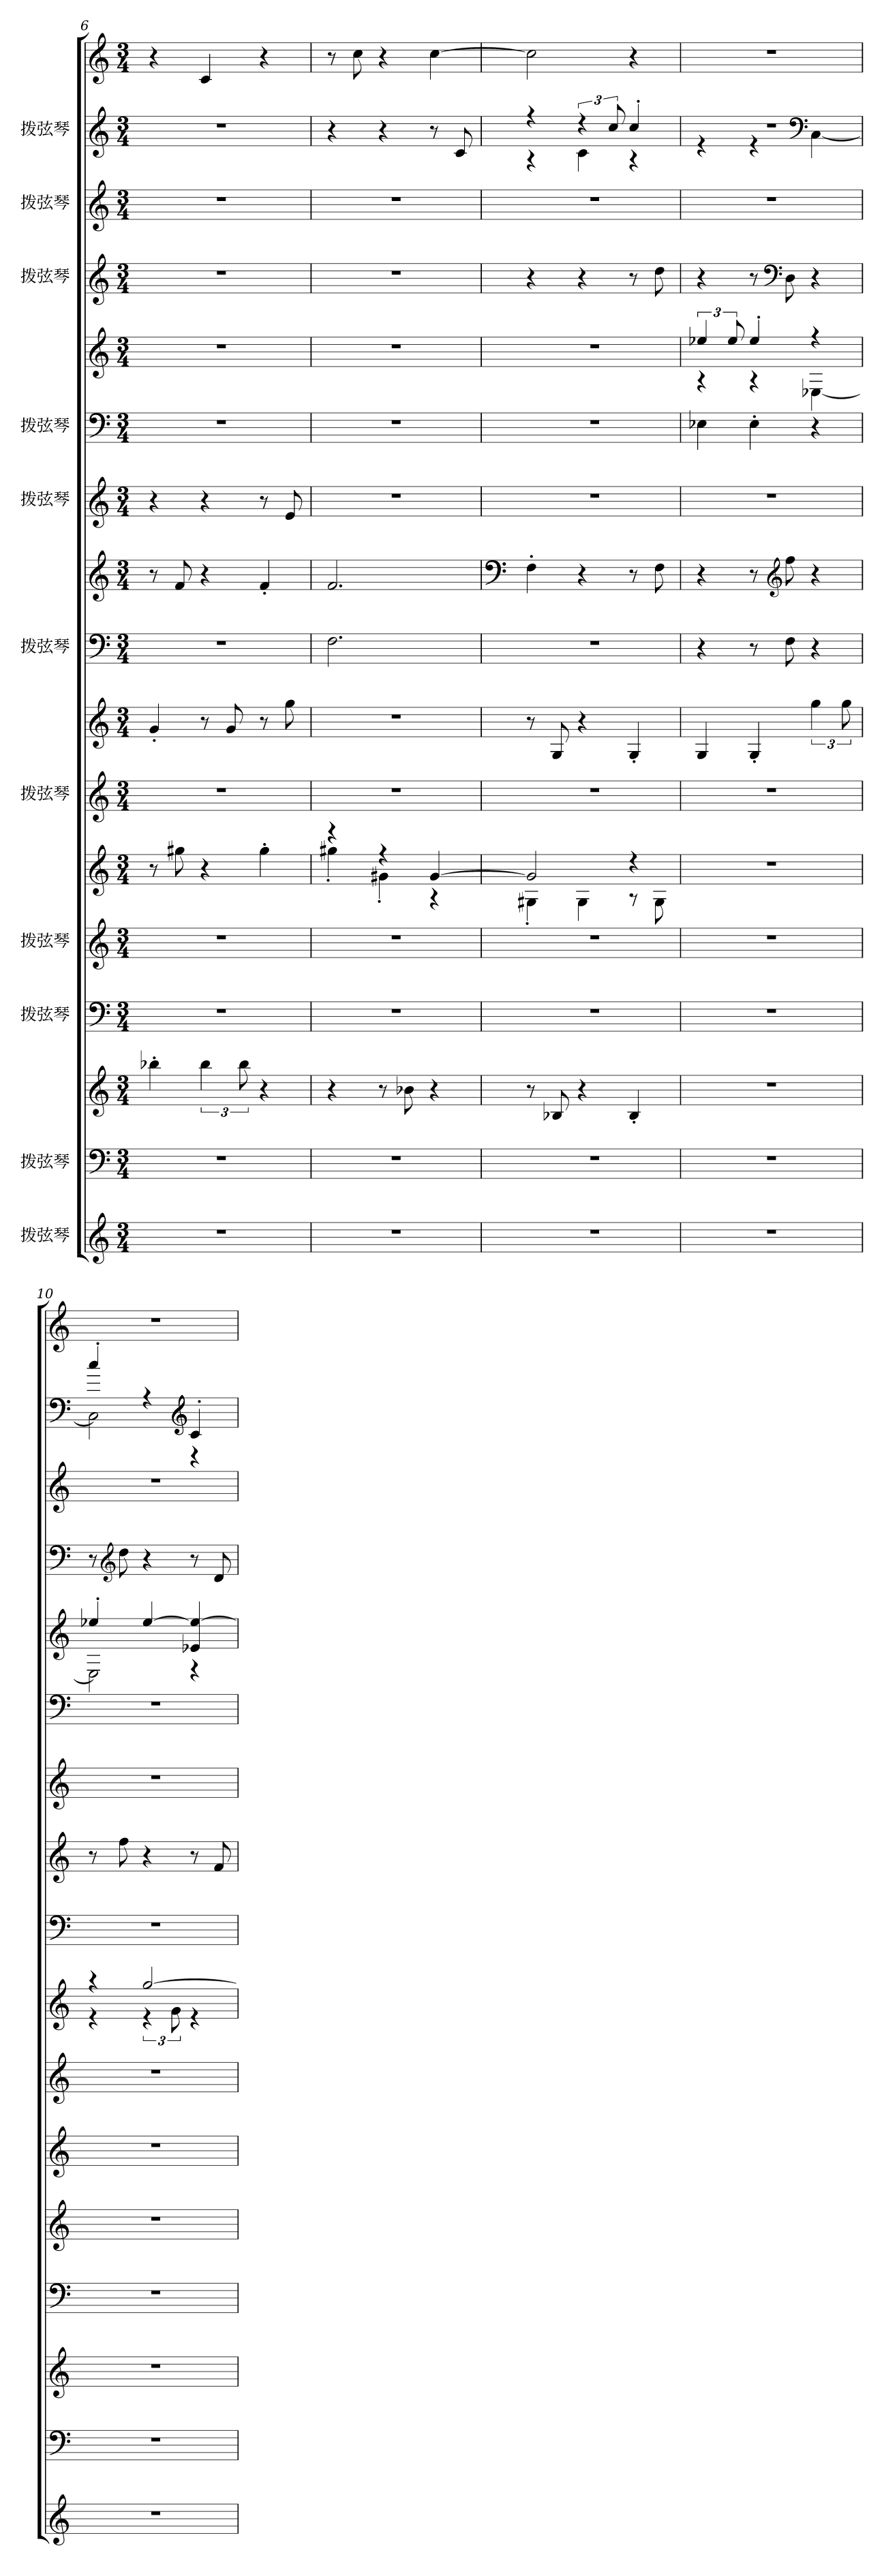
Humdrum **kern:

**kern	**kern	**kern	**kern	**kern	**kern	**kern	**kern	**kern	**kern	**kern	**kern	**kern	**kern	**kern	**kern	**kern
*part11	*part10	*part10	*part9	*part8	*part8	*part7	*part7	*part6	*part6	*part5	*part4	*part4	*part3	*part2	*part1	*part1
*staff17	*staff16	*staff15	*staff14	*staff13	*staff12	*staff11	*staff10	*staff9	*staff8	*staff7	*staff6	*staff5	*staff4	*staff3	*staff2	*staff1
*I"拨弦琴	*I"拨弦琴	*	*I"拨弦琴	*I"拨弦琴	*	*I"拨弦琴	*	*I"拨弦琴	*	*I"拨弦琴	*I"拨弦琴	*	*I"拨弦琴	*I"拨弦琴	*I"拨弦琴	*
!!LO:PB:g=z
*clefG2	*clefF4	*clefG2	*clefF4	*clefG2	*clefG2	*clefG2	*clefG2	*clefF4	*clefG2	*clefG2	*clefF4	*clefG2	*clefG2	*clefG2	*clefG2	*clefG2
*k[]	*k[]	*k[]	*k[]	*k[]	*k[]	*k[]	*k[]	*k[]	*k[]	*k[]	*k[]	*k[]	*k[]	*k[]	*k[]	*k[]
*M3/4	*M3/4	*M3/4	*M3/4	*M3/4	*M3/4	*M3/4	*M3/4	*M3/4	*M3/4	*M3/4	*M3/4	*M3/4	*M3/4	*M3/4	*M3/4	*M3/4
=6	=6	=6	=6	=6	=6	=6	=6	=6	=6	=6	=6	=6	=6	=6	=6	=6
2.r	2.r	4bb-X'\	2.r	2.r	8r	2.r	4g'/	2.r	8r	4r	2.r	2.r	2.r	2.r	2.r	4r
.	.	.	.	.	8gg#X\	.	.	.	8f/	.	.	.	.	.	.	.
.	.	6bb-\	.	.	4r	.	8r	.	4r	4r	.	.	.	.	.	4c/
.	.	.	.	.	.	.	8g/	.	.	.	.	.	.	.	.	.
.	.	12bb-\	.	.	.	.	.	.	.	.	.	.	.	.	.	.
.	.	4r	.	.	4gg#'\	.	8r	.	4f'/	8r	.	.	.	.	.	4r
.	.	.	.	.	.	.	8gg\	.	.	8e/	.	.	.	.	.	.
=7	=7	=7	=7	=7	=7	=7	=7	=7	=7	=7	=7	=7	=7	=7	=7	=7
*	*	*	*	*	*^	*	*	*	*	*	*	*	*	*	*	*
2.r	2.r	4r	2.r	2.r	4r	4gg#X'\	2.r	2.r	2.F\	2.f/	2.r	2.r	2.r	2.r	2.r	4r	8r
.	.	.	.	.	.	.	.	.	.	.	.	.	.	.	.	.	8cc\
.	.	8r	.	.	4r	4g#X'\	.	.	.	.	.	.	.	.	.	4r	4r
.	.	8b-X\	.	.	.	.	.	.	.	.	.	.	.	.	.	.	.
.	.	4r	.	.	[4g#/	4r	.	.	.	.	.	.	.	.	.	8r	[4cc\
.	.	.	.	.	.	.	.	.	.	.	.	.	.	.	.	8c/	.
=8	=8	=8	=8	=8	=8	=8	=8	=8	=8	=8	=8	=8	=8	=8	=8	=8	=8
*	*	*	*	*	*	*	*	*	*	*clefF4	*	*	*	*	*	*	*
*	*	*	*	*	*	*	*	*	*	*	*	*	*	*	*	*^	*
2.r	2.r	8r	2.r	2.r	2g#/]	4G#X'\	2.r	8r	2.r	4F'\	2.r	2.r	2.r	4r	2.r	4r	4r	2cc\]
.	.	8B-X/	.	.	.	.	.	8G/	.	.	.	.	.	.	.	.	.	.
.	.	4r	.	.	.	4G#\	.	4r	.	4r	.	.	.	4r	.	6r	4c\	.
.	.	.	.	.	.	.	.	.	.	.	.	.	.	.	.	12cc/	.	.
.	.	4B-'/	.	.	4r	8r	.	4G'/	.	8r	.	.	.	8r	.	4cc'/	4r	4r
.	.	.	.	.	.	8G#\	.	.	.	8F\	.	.	.	8dd\	.	.	.	.
*	*	*	*	*	*v	*v	*	*	*	*	*	*	*	*	*	*	*	*
=9	=9	=9	=9	=9	=9	=9	=9	=9	=9	=9	=9	=9	=9	=9	=9	=9	=9
*	*	*	*	*	*	*	*	*	*	*	*	*^	*	*	*	*	*
2.r	2.r	2.r	2.r	2.r	2.r	2.r	4G/	4r	4r	2.r	4E-X\	6ee-X/	4r	4r	2.r	2.r	4r	2.r
.	.	.	.	.	.	.	.	.	.	.	.	12ee-/	.	.	.	.	.	.
.	.	.	.	.	.	.	4G'/	8r	8r	.	4E-'\	4ee-'/	4r	8r	.	.	4r	.
*	*	*	*	*	*	*	*	*	*clefG2	*	*	*	*	*clefF4	*	*	*	*
.	.	.	.	.	.	.	.	8F\	8ff\	.	.	.	.	8D\	.	.	.	.
*	*	*	*	*	*	*	*	*	*	*	*	*	*	*	*	*clefF4	*	*
.	.	.	.	.	.	.	6gg\	4r	4r	.	4r	4r	[4E-X\	4r	.	.	[4C\	.
.	.	.	.	.	.	.	12gg\	.	.	.	.	.	.	.	.	.	.	.
!!LO:PB:g=z
=10	=10	=10	=10	=10	=10	=10	=10	=10	=10	=10	=10	=10	=10	=10	=10	=10	=10	=10
*	*	*	*	*	*	*	*^	*	*	*	*	*	*	*	*	*	*	*
2.r	2.r	2.r	2.r	2.r	2.r	2.r	4r	4r	2.r	8r	2.r	2.r	4ee-X'/	2E-\]	8r	2.r	4cc'/	2C\]	2.r
*	*	*	*	*	*	*	*	*	*	*	*	*	*	*	*clefG2	*	*	*	*
.	.	.	.	.	.	.	.	.	.	8ff\	.	.	.	.	8dd\	.	.	.	.
.	.	.	.	.	.	.	[2gg/	6r	.	4r	.	.	[4ee-/	.	4r	.	4r	.	.
.	.	.	.	.	.	.	.	12g\	.	.	.	.	.	.	.	.	.	.	.
*	*	*	*	*	*	*	*	*	*	*	*	*	*	*	*	*	*clefG2	*	*
.	.	.	.	.	.	.	.	4r	.	8r	.	.	4e-X/ 4ee-/_	4r	8r	.	4c'/	4r	.
.	.	.	.	.	.	.	.	.	.	8f/	.	.	.	.	8d/	.	.	.	.
*	*	*	*	*	*	*	*v	*v	*	*	*	*	*v	*v	*	*	*v	*v	*
=	=	=	=	=	=	=	=	=	=	=	=	=	=	=	=	=
*-	*-	*-	*-	*-	*-	*-	*-	*-	*-	*-	*-	*-	*-	*-	*-	*-
